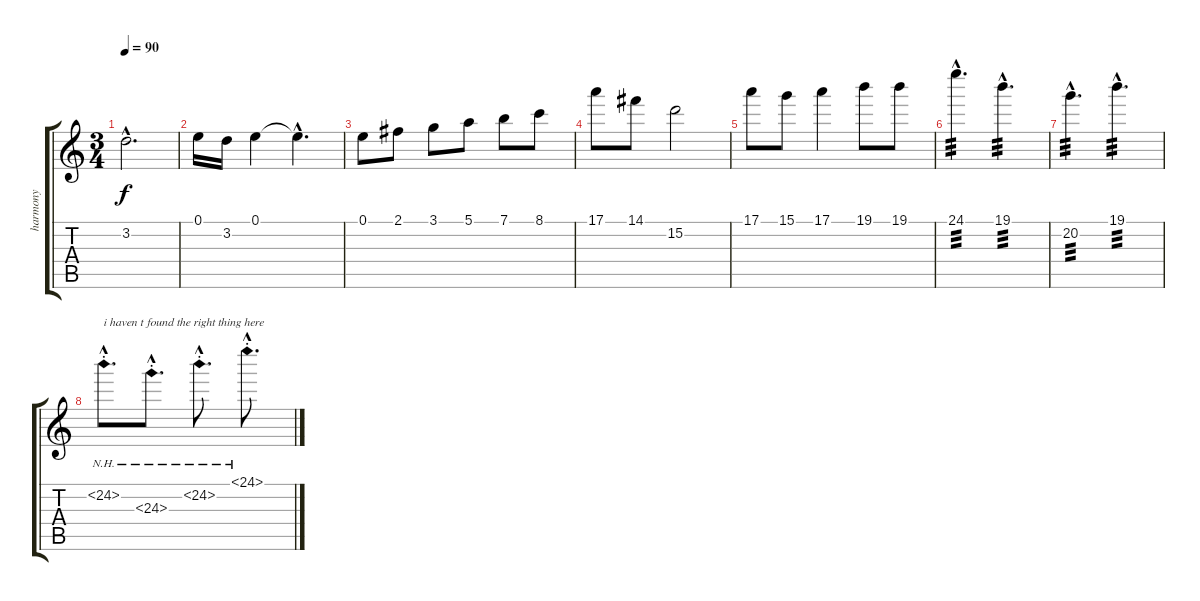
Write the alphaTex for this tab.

\track ("harmony" "harmony") {instrument acousticguitarsteel}
\staff {score tabs}
\tuning (E4 B3 G3 D3 A2 E2) {hide}
\ts (3 4)
\tempo 90
\clef g2
\ks c
3.2{hac}.2{d dy f} |
0.1.16 3.2.16 0.1.4 0.1{hac t}.4{d} |
0.1.8 2.1.8 3.1.8 5.1.8 7.1.8 8.1.8 |
17.1.8 14.1.8 15.2.2 |
17.1.8 15.1.8 17.1.4 19.1.8 19.1.8 |
24.1{hac}.4{d tp 3} 19.1{hac}.4{d tp 3} |
20.2{hac}.4{d tp 3} 19.1{hac}.4{d tp 3} |
24.2{nh hac st}.8{d txt "i haven t found the right thing here"} 24.3{nh hac st}.8{d} 24.2{nh hac st}.8{d} 24.1{nh hac st}.8{d}
